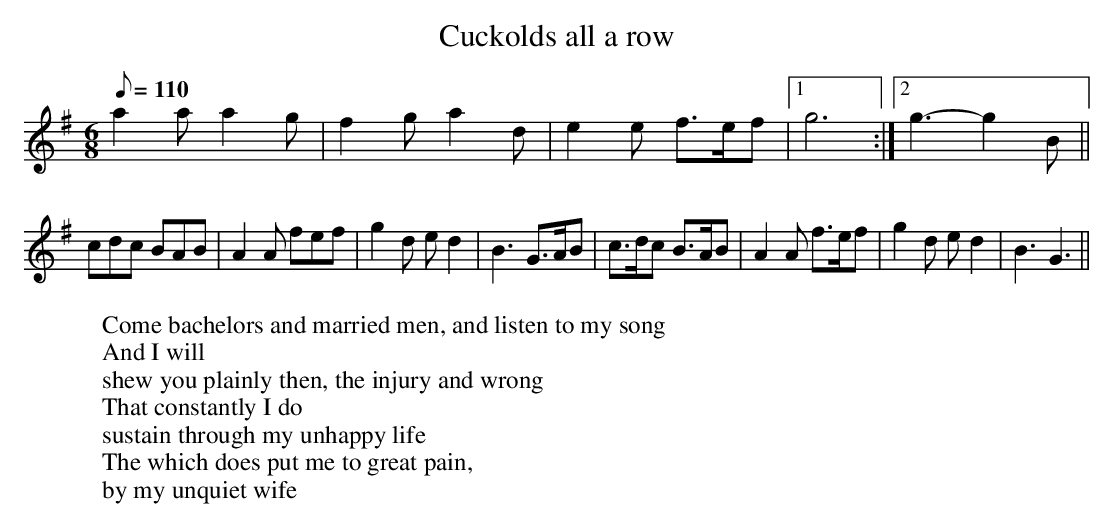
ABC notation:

X:1
T:Cuckolds all a row
L:1/8
M:6/8
Q:110
W:Come bachelors and married men, and listen to my song
W:And I will
W:shew you plainly then, the injury and wrong
W:That constantly I do
W:sustain through my unhappy life
W:The which does put me to great pain,
W:by my unquiet wife
K:G major
a2a a2g|f2g a2d|e2e f>ef|1 g6 :|2 g3-g2B||
cdc BAB|A2A fef|g2d ed2|B3 G>AB|c>dc B>AB|A2A f>ef|g2d ed2|B3 G3||
